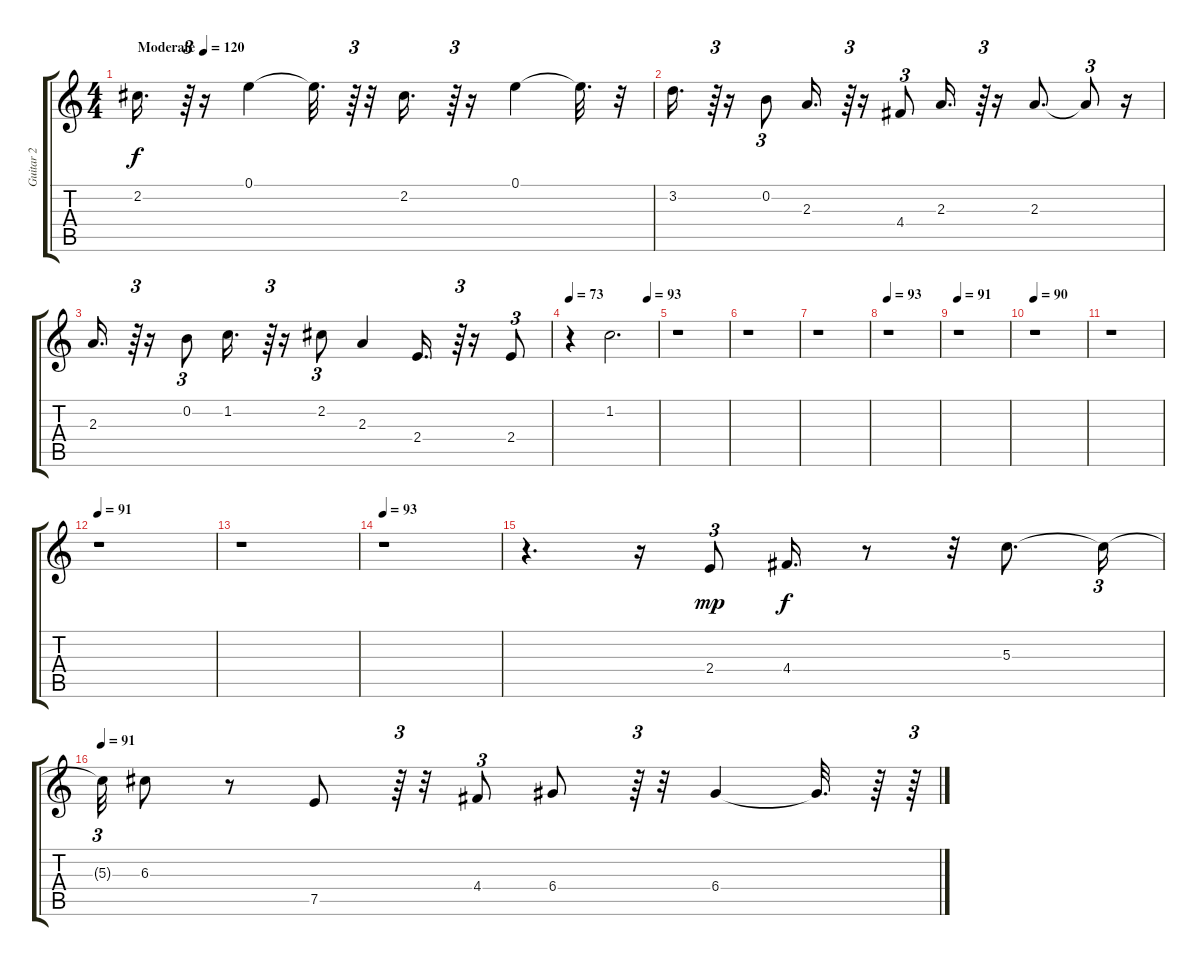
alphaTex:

\track ("Guitar 2" "Guitar 2") {instrument distortionguitar}
\staff {score tabs}
\tuning (E4 B3 G3 D3 A2 E2) {hide}
\ts (4 4)
\tempo (120 "Moderate")
\tempo 77
\tempo (120 "Moderate")
\clef g2
\ks c
2.2.16{d dy f instrument distortionguitar} r.64{tu (3 2)} r.16 0.1.4 0.1{t}.32{d} r.64{tu (3 2)} r.32 2.2.16{d} r.64{tu (3 2)} r.16 0.1.4 0.1{t}.32{d} r.32 |
3.2.16{d} r.64{tu (3 2)} r.16 0.2.8{tu (3 2)} 2.3.16{d} r.64{tu (3 2)} r.16 4.4.8{tu (3 2)} 2.3.16{d} r.64{tu (3 2)} r.16 2.3.8{d} 2.3{t}.8{tu (3 2)} r.16 |
2.3.16{d} r.64{tu (3 2)} r.16 0.2.8{tu (3 2)} 1.2.16{d} r.64{tu (3 2)} r.16 2.2.8{tu (3 2)} 2.3.4 2.4.16{d} r.64{tu (3 2)} r.16 2.4.8{tu (3 2)} |
\tempo 73
\tempo (93 0.8854166666666666)
r.4 1.2.2{d} |
r.1 |
r.1 |
r.1 |
\tempo 93
r.1 |
\tempo 91
r.1 |
\tempo 90
r.1 |
r.1 |
\tempo 91
r.1 |
r.1 |
\tempo 93
r.1 |
r.4{d} r.16 2.4.8{tu (3 2) dy mp} 4.4.16{d dy f} r.8 r.32 5.3.8{d} 5.3{t}.16{tu (3 2)} |
\tempo 91
5.3{t}.32{tu (3 2)} 6.3.8 r.8 7.5.8 r.64{tu (3 2)} r.32 4.4.8{tu (3 2)} 6.4.8 r.64{tu (3 2)} r.32 6.4.4 6.4{t}.32{d} r.64 r.64{tu (3 2)}
